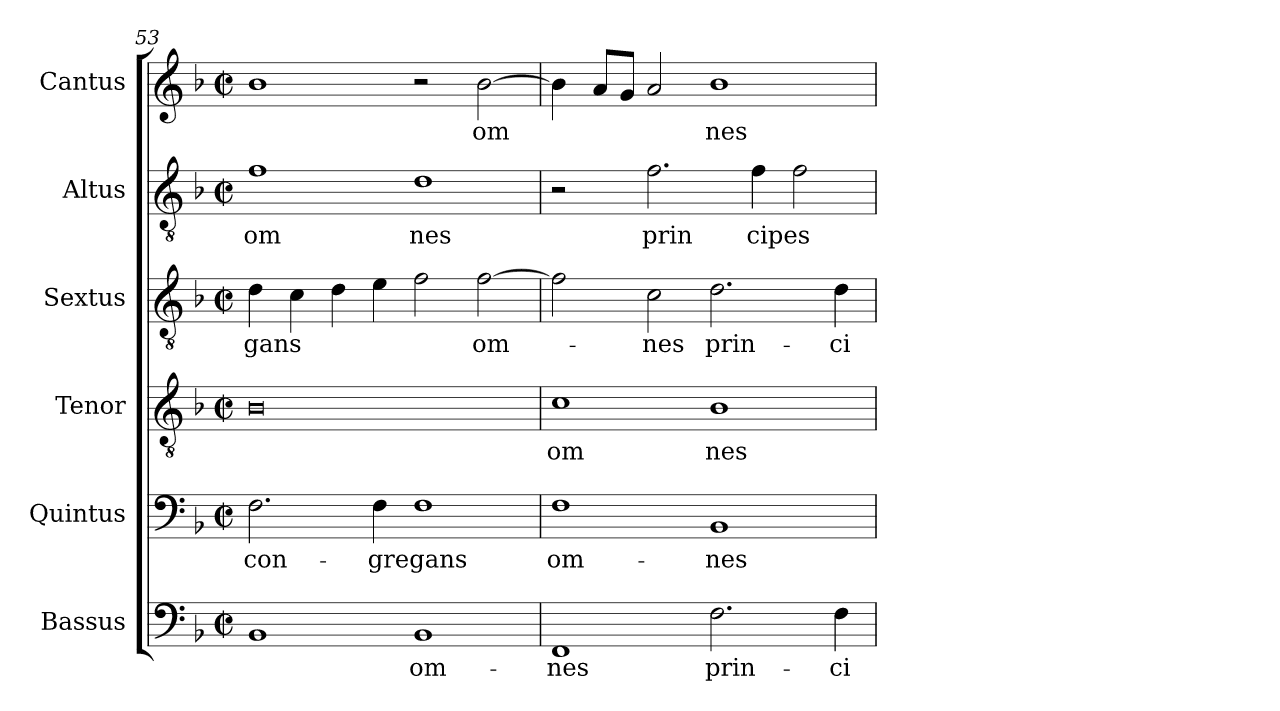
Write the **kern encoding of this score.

**kern	**text	**kern	**text	**kern	**text	**kern	**text	**kern	**text	**kern	**text
*part6	*part6	*part5	*part5	*part4	*part4	*part3	*part3	*part2	*part2	*part1	*part1
*staff6	*staff6	*staff5	*staff5	*staff4	*staff4	*staff3	*staff3	*staff2	*staff2	*staff1	*staff1
*I"Bassus	*	*I"Quintus	*	*I"Tenor	*	*I"Sextus	*	*I"Altus	*	*I"Cantus	*
*I'Bassus	*	*I'Quintus	*	*I'Tenor	*	*I'Sextus	*	*I'Altus	*	*I'Cantus	*
*clefF4	*	*clefF4	*	*clefGv2	*	*clefGv2	*	*clefGv2	*	*clefG2	*
*k[b-]	*	*k[b-]	*	*k[b-]	*	*k[b-]	*	*k[b-]	*	*k[b-]	*
*F:	*	*F:	*	*F:	*	*F:	*	*F:	*	*F:	*
*M2/2	*	*M2/2	*	*M2/2	*	*M2/2	*	*M2/2	*	*M2/2	*
*met(c|)	*	*met(c|)	*	*met(c|)	*	*met(c|)	*	*met(c|)	*	*met(c|)	*
=53	=53	=53	=53	=53	=53	=53	=53	=53	=53	=53	=53
!	!	!	!LO:LY:b:cj	!	!	!	!LO:LY:b	!	!LO:LY:b:cj	!	!
1BB-	.	2.F\	con-	0B-	.	4d\	-gans	1f	om	1b-	.
.	.	.	.	.	.	4c\	.	.	.	.	.
.	.	.	.	.	.	4d\	.	.	.	.	.
!	!	!	!LO:LY:b	!	!	!	!	!	!	!	!
.	.	4F\	-gregans	.	.	4e\	.	.	.	.	.
!	!LO:LY:b:cj	!	!	!	!	!	!	!	!LO:LY:b:cj	!	!
1BB-	om-	1F	.	.	.	2f\	.	1d	nes	2r	.
!	!	!	!	!	!	!	!LO:LY:b	!	!	!	!LO:LY:b
.	.	.	.	.	.	[>2f\	om-	.	.	[>2b-\	om
=54	=54	=54	=54	=54	=54	=54	=54	=54	=54	=54	=54
!	!LO:LY:b:cj	!	!LO:LY:b:cj	!	!LO:LY:b:cj	!	!	!	!	!	!
1FF	-nes	1F	om-	1c	om	2f\]	.	2r	.	4b-\]	.
.	.	.	.	.	.	.	.	.	.	8a/L	.
.	.	.	.	.	.	.	.	.	.	8g/J	.
!	!	!	!	!	!	!	!LO:LY:b:cj	!	!LO:LY:b:cj	!	!
.	.	.	.	.	.	2c\	-nes	2.f\	prin	2a/	.
!	!LO:LY:b:cj	!	!LO:LY:b:cj	!	!LO:LY:b:cj	!	!LO:LY:b:cj	!	!	!	!LO:LY:b:cj
2.F\	prin-	1BB-	-nes	1B-	nes	2.d\	prin-	.	.	1b-	nes
!	!	!	!	!	!	!	!	!	!LO:LY:b	!	!
.	.	.	.	.	.	.	.	4f\	cipes	.	.
.	.	.	.	.	.	.	.	2f\	.	.	.
!	!LO:LY:b:cj	!	!	!	!	!	!LO:LY:b:cj	!	!	!	!
4F\	-ci-	.	.	.	.	4d\	-ci-	.	.	.	.
=	=	=	=	=	=	=	=	=	=	=	=
*-	*-	*-	*-	*-	*-	*-	*-	*-	*-	*-	*-
